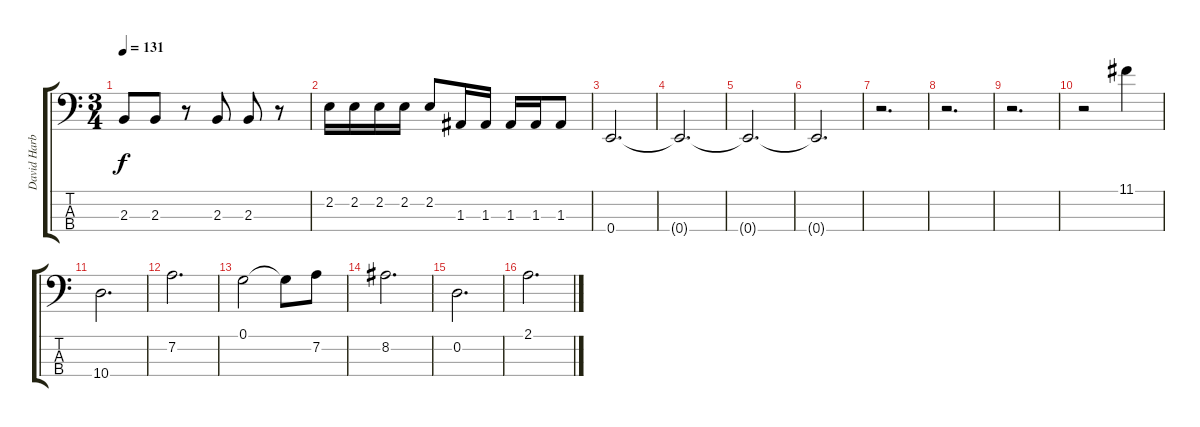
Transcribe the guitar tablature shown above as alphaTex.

\track ("David Harbour" "David Harb") {instrument electricbassfinger}
\staff {score tabs}
\tuning (G2 D2 A1 E1) {hide}
\ts (3 4)
\tempo 131
\clef f4
\ks c
2.3.8{dy f} 2.3.8 r.8 2.3.8 2.3.8 r.8 |
2.2.16 2.2.16 2.2.16 2.2.16 2.2.8 1.3.16 1.3.16 1.3.16 1.3.16 1.3.8 |
0.4.2{d} |
0.4{t}.2{d} |
0.4{t}.2{d} |
0.4{t}.2{d} |
r.2{d} |
r.2{d} |
r.2{d} |
r.2 11.1.4 |
10.4.2{d} |
7.2.2{d} |
0.1.2 0.1{t}.8 7.2.8 |
8.2.2{d} |
0.2.2{d} |
2.1.2{d}
